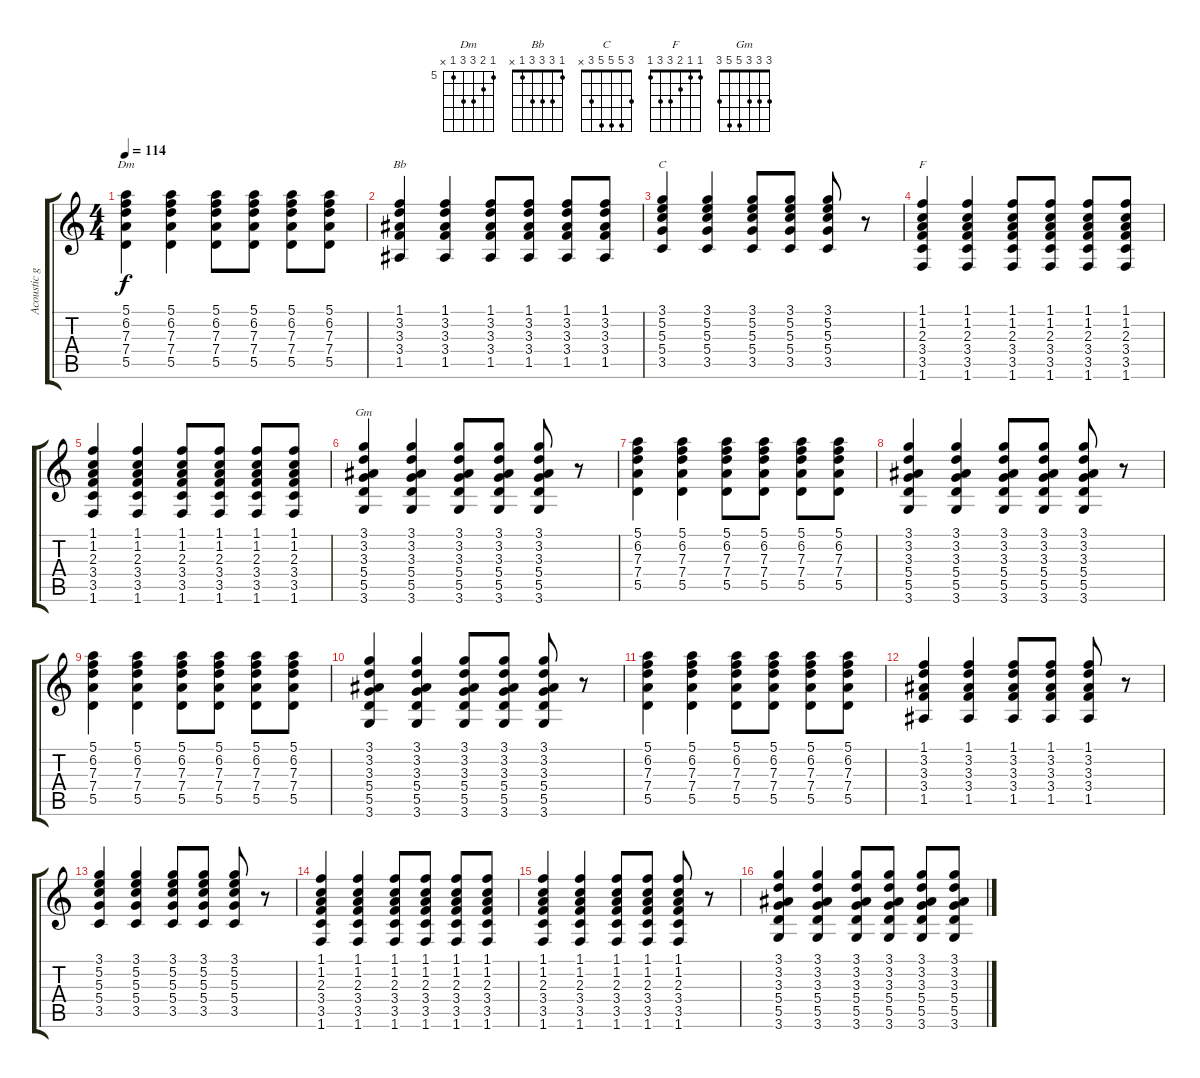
\track ("Acoustic guitar" "Acoustic g") {instrument electricguitarjazz}
\staff {score tabs}
\tuning (E4 B3 G3 D3 A2 E2) {hide}
\chord ("Dm" 5 6 7 7 5 x) {firstfret 5}
\chord ("Bb" 1 3 3 3 1 x)
\chord ("C" 3 5 5 5 3 x)
\chord ("F" 1 1 2 3 3 1)
\chord ("Gm" 3 3 3 5 5 3)
\ts (4 4)
\tempo 114
\clef g2
\ks c
(5.1 6.2 7.3 7.4 5.5).4{ch "Dm" dy f} (5.1 6.2 7.3 7.4 5.5).4 (5.1 6.2 7.3 7.4 5.5).8 (5.1 6.2 7.3 7.4 5.5).8 (5.1 6.2 7.3 7.4 5.5).8 (5.1 6.2 7.3 7.4 5.5).8 |
(1.1 3.2 3.3 3.4 1.5).4{ch "Bb"} (1.1 3.2 3.3 3.4 1.5).4 (1.1 3.2 3.3 3.4 1.5).8 (1.1 3.2 3.3 3.4 1.5).8 (1.1 3.2 3.3 3.4 1.5).8 (1.1 3.2 3.3 3.4 1.5).8 |
(3.1 5.2 5.3 5.4 3.5).4{ch "C"} (3.1 5.2 5.3 5.4 3.5).4 (3.1 5.2 5.3 5.4 3.5).8 (3.1 5.2 5.3 5.4 3.5).8 (3.1 5.2 5.3 5.4 3.5).8 r.8 |
(1.1 1.2 2.3 3.4 3.5 1.6).4{ch "F"} (1.1 1.2 2.3 3.4 3.5 1.6).4 (1.1 1.2 2.3 3.4 3.5 1.6).8 (1.1 1.2 2.3 3.4 3.5 1.6).8 (1.1 1.2 2.3 3.4 3.5 1.6).8 (1.1 1.2 2.3 3.4 3.5 1.6).8 |
(1.1 1.2 2.3 3.4 3.5 1.6).4 (1.1 1.2 2.3 3.4 3.5 1.6).4 (1.1 1.2 2.3 3.4 3.5 1.6).8 (1.1 1.2 2.3 3.4 3.5 1.6).8 (1.1 1.2 2.3 3.4 3.5 1.6).8 (1.1 1.2 2.3 3.4 3.5 1.6).8 |
(3.1 3.2 3.3 5.4 5.5 3.6).4{ch "Gm"} (3.1 3.2 3.3 5.4 5.5 3.6).4 (3.1 3.2 3.3 5.4 5.5 3.6).8 (3.1 3.2 3.3 5.4 5.5 3.6).8 (3.1 3.2 3.3 5.4 5.5 3.6).8 r.8 |
(5.1 6.2 7.3 7.4 5.5).4 (5.1 6.2 7.3 7.4 5.5).4 (5.1 6.2 7.3 7.4 5.5).8 (5.1 6.2 7.3 7.4 5.5).8 (5.1 6.2 7.3 7.4 5.5).8 (5.1 6.2 7.3 7.4 5.5).8 |
(3.1 3.2 3.3 5.4 5.5 3.6).4 (3.1 3.2 3.3 5.4 5.5 3.6).4 (3.1 3.2 3.3 5.4 5.5 3.6).8 (3.1 3.2 3.3 5.4 5.5 3.6).8 (3.1 3.2 3.3 5.4 5.5 3.6).8 r.8 |
(5.1 6.2 7.3 7.4 5.5).4 (5.1 6.2 7.3 7.4 5.5).4 (5.1 6.2 7.3 7.4 5.5).8 (5.1 6.2 7.3 7.4 5.5).8 (5.1 6.2 7.3 7.4 5.5).8 (5.1 6.2 7.3 7.4 5.5).8 |
(3.1 3.2 3.3 5.4 5.5 3.6).4 (3.1 3.2 3.3 5.4 5.5 3.6).4 (3.1 3.2 3.3 5.4 5.5 3.6).8 (3.1 3.2 3.3 5.4 5.5 3.6).8 (3.1 3.2 3.3 5.4 5.5 3.6).8 r.8 |
(5.1 6.2 7.3 7.4 5.5).4 (5.1 6.2 7.3 7.4 5.5).4 (5.1 6.2 7.3 7.4 5.5).8 (5.1 6.2 7.3 7.4 5.5).8 (5.1 6.2 7.3 7.4 5.5).8 (5.1 6.2 7.3 7.4 5.5).8 |
(1.1 3.2 3.3 3.4 1.5).4 (1.1 3.2 3.3 3.4 1.5).4 (1.1 3.2 3.3 3.4 1.5).8 (1.1 3.2 3.3 3.4 1.5).8 (1.1 3.2 3.3 3.4 1.5).8 r.8 |
(3.1 5.2 5.3 5.4 3.5).4 (3.1 5.2 5.3 5.4 3.5).4 (3.1 5.2 5.3 5.4 3.5).8 (3.1 5.2 5.3 5.4 3.5).8 (3.1 5.2 5.3 5.4 3.5).8 r.8 |
(1.1 1.2 2.3 3.4 3.5 1.6).4 (1.1 1.2 2.3 3.4 3.5 1.6).4 (1.1 1.2 2.3 3.4 3.5 1.6).8 (1.1 1.2 2.3 3.4 3.5 1.6).8 (1.1 1.2 2.3 3.4 3.5 1.6).8 (1.1 1.2 2.3 3.4 3.5 1.6).8 |
(1.1 1.2 2.3 3.4 3.5 1.6).4 (1.1 1.2 2.3 3.4 3.5 1.6).4 (1.1 1.2 2.3 3.4 3.5 1.6).8 (1.1 1.2 2.3 3.4 3.5 1.6).8 (1.1 1.2 2.3 3.4 3.5 1.6).8 r.8 |
(3.1 3.2 3.3 5.4 5.5 3.6).4 (3.1 3.2 3.3 5.4 5.5 3.6).4 (3.1 3.2 3.3 5.4 5.5 3.6).8 (3.1 3.2 3.3 5.4 5.5 3.6).8 (3.1 3.2 3.3 5.4 5.5 3.6).8 (3.1 3.2 3.3 5.4 5.5 3.6).8
